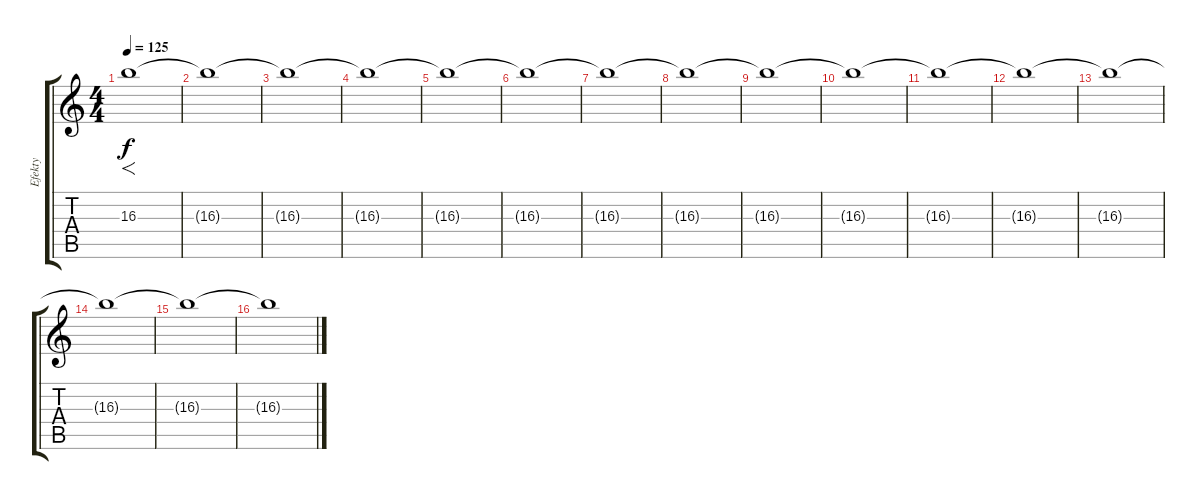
\track ("Efekty" "Efekty") {instrument distortionguitar}
\staff {score tabs}
\tuning (E4 B3 G3 D3 A2 E2) {hide}
\ts (4 4)
\tempo 125
\clef g2
\ks c
16.3.1{f dy f instrument distortionguitar} |
16.3{t}.1 |
16.3{t}.1 |
16.3{t}.1 |
16.3{t}.1 |
16.3{t}.1 |
16.3{t}.1 |
16.3{t}.1 |
16.3{t}.1 |
16.3{t}.1 |
16.3{t}.1 |
16.3{t}.1 |
16.3{t}.1 |
16.3{t}.1 |
16.3{t}.1 |
16.3{t}.1
